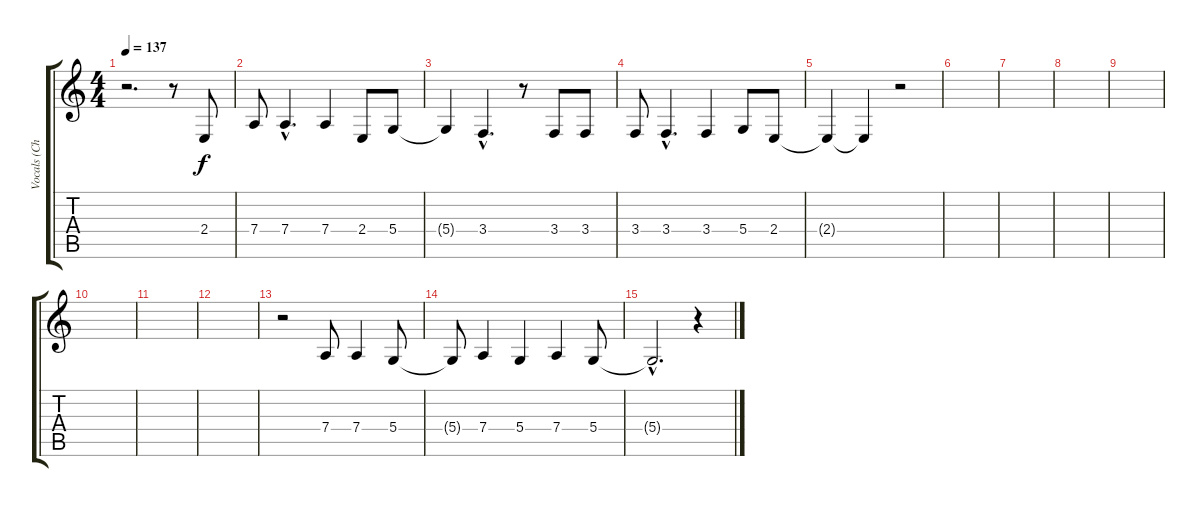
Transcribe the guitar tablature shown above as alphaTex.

\track ("Vocals (Chris)" "Vocals (Ch") {instrument cello}
\staff {score tabs}
\tuning (E4 B3 G3 D3 A2 E2) {hide}
\ts (4 4)
\tempo 137
\clef g2
\ks c
r.2{d dy f} r.8 2.4.8 |
7.4.8 7.4{hac}.4{d} 7.4.4 2.4.8 5.4.8 |
5.4{t}.4 3.4{hac}.4{d} r.8 3.4.8 3.4.8 |
3.4.8 3.4{hac}.4{d} 3.4.4 5.4.8 2.4.8 |
2.4{t}.4 2.4{t}.4 r.2 |
|
|
|
|
|
|
|
r.2 7.4.8 7.4.4 5.4.8 |
5.4{t}.8 7.4.4 5.4.4 7.4.4 5.4.8 |
5.4{hac t}.2{d} r.4
